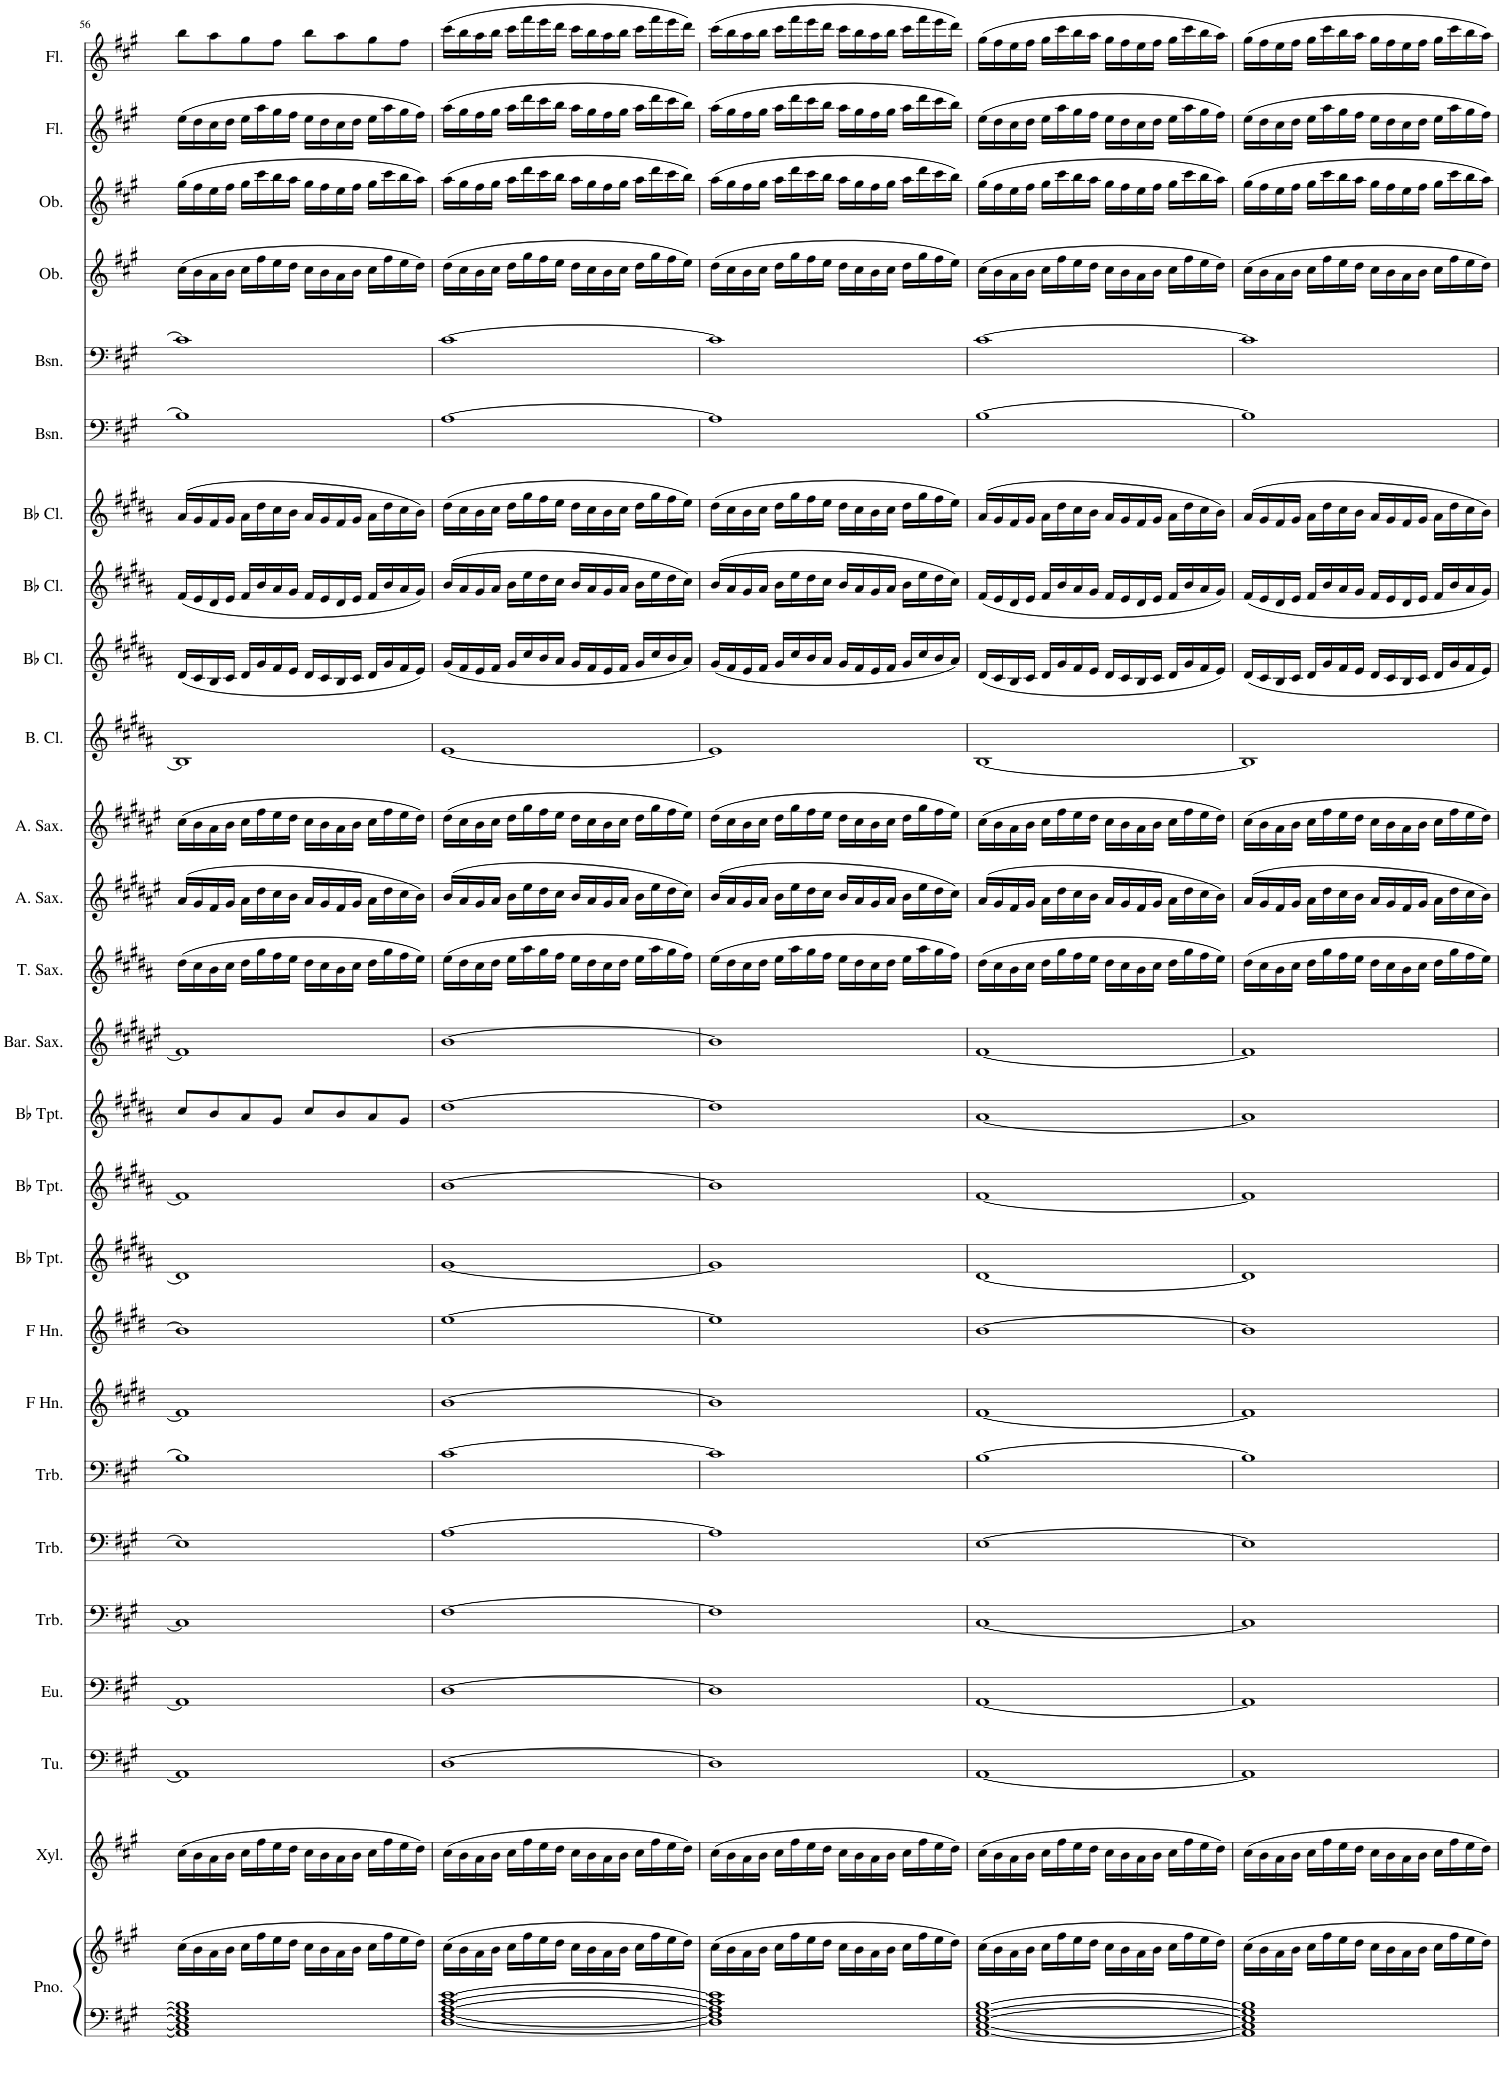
**kern	**kern	**kern	**kern	**kern	**kern	**kern	**kern	**kern	**kern	**kern	**kern	**kern	**kern	**kern	**kern	**kern	**kern	**kern	**kern	**kern	**kern	**kern	**kern	**kern	**kern	**kern
*part26	*part26	*part25	*part24	*part23	*part22	*part21	*part20	*part19	*part18	*part17	*part16	*part15	*part14	*part13	*part12	*part11	*part10	*part9	*part8	*part7	*part6	*part5	*part4	*part3	*part2	*part1
*staff27	*staff26	*staff25	*staff24	*staff23	*staff22	*staff21	*staff20	*staff19	*staff18	*staff17	*staff16	*staff15	*staff14	*staff13	*staff12	*staff11	*staff10	*staff9	*staff8	*staff7	*staff6	*staff5	*staff4	*staff3	*staff2	*staff1
*I"Piano	*	*I"Xylophone	*I"Tuba	*I"Euphonium	*I"Trombone	*I"Trombone	*I"Trombone	*I"Horn in F	*I"Horn in F	*I"Bb Trumpet	*I"Bb Trumpet	*I"Bb Trumpet	*I"Baritone Saxophone	*I"Tenor Saxophone	*I"Alto Saxophone	*I"Alto Saxophone	*I"Bass Clarinet	*I"Bb Clarinet	*I"Bb Clarinet	*I"Bb Clarinet	*I"Bassoon	*I"Bassoon	*I"Oboe	*I"Oboe	*I"Flute	*I"Flute
*I'Pno.	*	*I'Xyl.	*I'Tu.	*I'Eu.	*I'Trb.	*I'Trb.	*I'Trb.	*	*	*I'Bb Tpt.	*I'Bb Tpt.	*I'Bb Tpt.	*I'Bar. Sax.	*I'T. Sax.	*I'A. Sax.	*I'A. Sax.	*I'B. Cl.	*I'Bb Cl.	*I'Bb Cl.	*I'Bb Cl.	*I'Bsn.	*I'Bsn.	*I'Ob.	*I'Ob.	*I'Fl.	*I'Fl.
!!LO:PB:g=z
*clefF4	*clefG2	*clefG2	*clefF4	*clefF4	*clefF4	*clefF4	*clefF4	*clefG2	*clefG2	*clefG2	*clefG2	*clefG2	*clefG2	*clefG2	*clefG2	*clefG2	*clefG2	*clefG2	*clefG2	*clefG2	*clefF4	*clefF4	*clefG2	*clefG2	*clefG2	*clefG2
*	*	*Trd-8c-12	*	*	*	*	*	*Trd4c7	*Trd4c7	*Trd1c2	*Trd1c2	*Trd1c2	*Trd12c21	*Trd8c14	*Trd5c9	*Trd5c9	*Trd8c14	*Trd1c2	*Trd1c2	*Trd1c2	*	*	*	*	*	*
*k[f#c#g#]	*k[f#c#g#]	*k[f#c#g#]	*k[f#c#g#]	*k[f#c#g#]	*k[f#c#g#]	*k[f#c#g#]	*k[f#c#g#]	*k[f#c#g#d#]	*k[f#c#g#d#]	*k[f#c#g#d#a#]	*k[f#c#g#d#a#]	*k[f#c#g#d#a#]	*k[f#c#g#d#a#e#]	*k[f#c#g#d#a#]	*k[f#c#g#d#a#e#]	*k[f#c#g#d#a#e#]	*k[f#c#g#d#a#]	*k[f#c#g#d#a#]	*k[f#c#g#d#a#]	*k[f#c#g#d#a#]	*k[f#c#g#]	*k[f#c#g#]	*k[f#c#g#]	*k[f#c#g#]	*k[f#c#g#]	*k[f#c#g#]
*M4/4	*M4/4	*M4/4	*M4/4	*M4/4	*M4/4	*M4/4	*M4/4	*M4/4	*M4/4	*M4/4	*M4/4	*M4/4	*M4/4	*M4/4	*M4/4	*M4/4	*M4/4	*M4/4	*M4/4	*M4/4	*M4/4	*M4/4	*M4/4	*M4/4	*M4/4	*M4/4
*met(c)	*met(c)	*met(c)	*met(c)	*met(c)	*met(c)	*met(c)	*met(c)	*met(c)	*met(c)	*met(c)	*met(c)	*met(c)	*met(c)	*met(c)	*met(c)	*met(c)	*met(c)	*met(c)	*met(c)	*met(c)	*met(c)	*met(c)	*met(c)	*met(c)	*met(c)	*met(c)
=56	=56	=56	=56	=56	=56	=56	=56	=56	=56	=56	=56	=56	=56	=56	=56	=56	=56	=56	=56	=56	=56	=56	=56	=56	=56	=56
1AA] 1C#] 1E] 1G#] 1B]	(16cc#\LL	(16cc#\LL	1AA]	1AA]	1C#]	1E]	1B]	1f#]	1b]	1d#]	1f#]	8cc#/L	1f#]	(16dd#\LL	(16a#/LL	(16cc#\LL	1B]	(16d#/LL	(16f#/LL	(16a#/LL	1B]	1c#]	(16cc#\LL	(16gg#\LL	(16ee\LL	8bb\L
.	16b\	16b\	.	.	.	.	.	.	.	.	.	.	.	16cc#\	16g#/	16b\	.	16c#/	16e/	16g#/	.	.	16b\	16ff#\	16dd\	.
.	16a\	16a\	.	.	.	.	.	.	.	.	.	8b/	.	16b\	16f#/	16a#\	.	16B/	16d#/	16f#/	.	.	16a\	16ee\	16cc#\	8aa\
.	16b\JJ	16b\JJ	.	.	.	.	.	.	.	.	.	.	.	16cc#\JJ	16g#/JJ	16b\JJ	.	16c#/JJ	16e/JJ	16g#/JJ	.	.	16b\JJ	16ff#\JJ	16dd\JJ	.
.	16cc#\LL	16cc#\LL	.	.	.	.	.	.	.	.	.	8a#/	.	16dd#\LL	16a#\LL	16cc#\LL	.	16d#/LL	16f#/LL	16a#\LL	.	.	16cc#\LL	16gg#\LL	16ee\LL	8gg#\
.	16ff#\	16ff#\	.	.	.	.	.	.	.	.	.	.	.	16gg#\	16dd#\	16ff#\	.	16g#/	16b/	16dd#\	.	.	16ff#\	16ccc#\	16aa\	.
.	16ee\	16ee\	.	.	.	.	.	.	.	.	.	8g#/J	.	16ff#\	16cc#\	16ee#\	.	16f#/	16a#/	16cc#\	.	.	16ee\	16bb\	16gg#\	8ff#\J
.	16dd\JJ	16dd\JJ	.	.	.	.	.	.	.	.	.	.	.	16ee\JJ	16b\JJ	16dd#\JJ	.	16e/JJ	16g#/JJ	16b\JJ	.	.	16dd\JJ	16aa\JJ	16ff#\JJ	.
.	16cc#\LL	16cc#\LL	.	.	.	.	.	.	.	.	.	8cc#/L	.	16dd#\LL	16a#/LL	16cc#\LL	.	16d#/LL	16f#/LL	16a#/LL	.	.	16cc#\LL	16gg#\LL	16ee\LL	8bb\L
.	16b\	16b\	.	.	.	.	.	.	.	.	.	.	.	16cc#\	16g#/	16b\	.	16c#/	16e/	16g#/	.	.	16b\	16ff#\	16dd\	.
.	16a\	16a\	.	.	.	.	.	.	.	.	.	8b/	.	16b\	16f#/	16a#\	.	16B/	16d#/	16f#/	.	.	16a\	16ee\	16cc#\	8aa\
.	16b\JJ	16b\JJ	.	.	.	.	.	.	.	.	.	.	.	16cc#\JJ	16g#/JJ	16b\JJ	.	16c#/JJ	16e/JJ	16g#/JJ	.	.	16b\JJ	16ff#\JJ	16dd\JJ	.
.	16cc#\LL	16cc#\LL	.	.	.	.	.	.	.	.	.	8a#/	.	16dd#\LL	16a#\LL	16cc#\LL	.	16d#/LL	16f#/LL	16a#\LL	.	.	16cc#\LL	16gg#\LL	16ee\LL	8gg#\
.	16ff#\	16ff#\	.	.	.	.	.	.	.	.	.	.	.	16gg#\	16dd#\	16ff#\	.	16g#/	16b/	16dd#\	.	.	16ff#\	16ccc#\	16aa\	.
.	16ee\	16ee\	.	.	.	.	.	.	.	.	.	8g#/J	.	16ff#\	16cc#\	16ee#\	.	16f#/	16a#/	16cc#\	.	.	16ee\	16bb\	16gg#\	8ff#\J
.	16dd\JJ)	16dd\JJ)	.	.	.	.	.	.	.	.	.	.	.	16ee\JJ)	16b\JJ)	16dd#\JJ)	.	16e/JJ)	16g#/JJ)	16b\JJ)	.	.	16dd\JJ)	16aa\JJ)	16ff#\JJ)	.
=57	=57	=57	=57	=57	=57	=57	=57	=57	=57	=57	=57	=57	=57	=57	=57	=57	=57	=57	=57	=57	=57	=57	=57	=57	=57	=57
[1D [1F# [1A [1c# [1e	(16cc#\LL	(16cc#\LL	[1D	[1D	[1F#	[1A	[1c#	[1b	[1ee	[1g#	[1b	[1dd#	[1b	(16ee\LL	(16b/LL	(16dd#\LL	[1e	(16g#/LL	(16b/LL	(16dd#\LL	[1A	[1c#	(16dd\LL	(16aa\LL	(16aa\LL	(16ccc#\LL
.	16b\	16b\	.	.	.	.	.	.	.	.	.	.	.	16dd#\	16a#/	16cc#\	.	16f#/	16a#/	16cc#\	.	.	16cc#\	16gg#\	16gg#\	16bb\
.	16a\	16a\	.	.	.	.	.	.	.	.	.	.	.	16cc#\	16g#/	16b\	.	16e/	16g#/	16b\	.	.	16b\	16ff#\	16ff#\	16aa\
.	16b\JJ	16b\JJ	.	.	.	.	.	.	.	.	.	.	.	16dd#\JJ	16a#/JJ	16cc#\JJ	.	16f#/JJ	16a#/JJ	16cc#\JJ	.	.	16cc#\JJ	16gg#\JJ	16gg#\JJ	16bb\JJ
.	16cc#\LL	16cc#\LL	.	.	.	.	.	.	.	.	.	.	.	16ee\LL	16b\LL	16dd#\LL	.	16g#/LL	16b\LL	16dd#\LL	.	.	16dd\LL	16aa\LL	16aa\LL	16ccc#\LL
.	16ff#\	16ff#\	.	.	.	.	.	.	.	.	.	.	.	16aa#\	16ee#\	16gg#\	.	16cc#/	16ee\	16gg#\	.	.	16gg#\	16ddd\	16ddd\	16fff#\
.	16ee\	16ee\	.	.	.	.	.	.	.	.	.	.	.	16gg#\	16dd#\	16ff#\	.	16b/	16dd#\	16ff#\	.	.	16ff#\	16ccc#\	16ccc#\	16eee\
.	16dd\JJ	16dd\JJ	.	.	.	.	.	.	.	.	.	.	.	16ff#\JJ	16cc#\JJ	16ee#\JJ	.	16a#/JJ	16cc#\JJ	16ee\JJ	.	.	16ee\JJ	16bb\JJ	16bb\JJ	16ddd\JJ
.	16cc#\LL	16cc#\LL	.	.	.	.	.	.	.	.	.	.	.	16ee\LL	16b/LL	16dd#\LL	.	16g#/LL	16b/LL	16dd#\LL	.	.	16dd\LL	16aa\LL	16aa\LL	16ccc#\LL
.	16b\	16b\	.	.	.	.	.	.	.	.	.	.	.	16dd#\	16a#/	16cc#\	.	16f#/	16a#/	16cc#\	.	.	16cc#\	16gg#\	16gg#\	16bb\
.	16a\	16a\	.	.	.	.	.	.	.	.	.	.	.	16cc#\	16g#/	16b\	.	16e/	16g#/	16b\	.	.	16b\	16ff#\	16ff#\	16aa\
.	16b\JJ	16b\JJ	.	.	.	.	.	.	.	.	.	.	.	16dd#\JJ	16a#/JJ	16cc#\JJ	.	16f#/JJ	16a#/JJ	16cc#\JJ	.	.	16cc#\JJ	16gg#\JJ	16gg#\JJ	16bb\JJ
.	16cc#\LL	16cc#\LL	.	.	.	.	.	.	.	.	.	.	.	16ee\LL	16b\LL	16dd#\LL	.	16g#/LL	16b\LL	16dd#\LL	.	.	16dd\LL	16aa\LL	16aa\LL	16ccc#\LL
.	16ff#\	16ff#\	.	.	.	.	.	.	.	.	.	.	.	16aa#\	16ee#\	16gg#\	.	16cc#/	16ee\	16gg#\	.	.	16gg#\	16ddd\	16ddd\	16fff#\
.	16ee\	16ee\	.	.	.	.	.	.	.	.	.	.	.	16gg#\	16dd#\	16ff#\	.	16b/	16dd#\	16ff#\	.	.	16ff#\	16ccc#\	16ccc#\	16eee\
.	16dd\JJ)	16dd\JJ)	.	.	.	.	.	.	.	.	.	.	.	16ff#\JJ)	16cc#\JJ)	16ee#\JJ)	.	16a#/JJ)	16cc#\JJ)	16ee\JJ)	.	.	16ee\JJ)	16bb\JJ)	16bb\JJ)	16ddd\JJ)
=58	=58	=58	=58	=58	=58	=58	=58	=58	=58	=58	=58	=58	=58	=58	=58	=58	=58	=58	=58	=58	=58	=58	=58	=58	=58	=58
1D] 1F#] 1A] 1c#] 1e]	(16cc#\LL	(16cc#\LL	1D]	1D]	1F#]	1A]	1c#]	1b]	1ee]	1g#]	1b]	1dd#]	1b]	(16ee\LL	(16b/LL	(16dd#\LL	1e]	(16g#/LL	(16b/LL	(16dd#\LL	1A]	1c#]	(16dd\LL	(16aa\LL	(16aa\LL	(16ccc#\LL
.	16b\	16b\	.	.	.	.	.	.	.	.	.	.	.	16dd#\	16a#/	16cc#\	.	16f#/	16a#/	16cc#\	.	.	16cc#\	16gg#\	16gg#\	16bb\
.	16a\	16a\	.	.	.	.	.	.	.	.	.	.	.	16cc#\	16g#/	16b\	.	16e/	16g#/	16b\	.	.	16b\	16ff#\	16ff#\	16aa\
.	16b\JJ	16b\JJ	.	.	.	.	.	.	.	.	.	.	.	16dd#\JJ	16a#/JJ	16cc#\JJ	.	16f#/JJ	16a#/JJ	16cc#\JJ	.	.	16cc#\JJ	16gg#\JJ	16gg#\JJ	16bb\JJ
.	16cc#\LL	16cc#\LL	.	.	.	.	.	.	.	.	.	.	.	16ee\LL	16b\LL	16dd#\LL	.	16g#/LL	16b\LL	16dd#\LL	.	.	16dd\LL	16aa\LL	16aa\LL	16ccc#\LL
.	16ff#\	16ff#\	.	.	.	.	.	.	.	.	.	.	.	16aa#\	16ee#\	16gg#\	.	16cc#/	16ee\	16gg#\	.	.	16gg#\	16ddd\	16ddd\	16fff#\
.	16ee\	16ee\	.	.	.	.	.	.	.	.	.	.	.	16gg#\	16dd#\	16ff#\	.	16b/	16dd#\	16ff#\	.	.	16ff#\	16ccc#\	16ccc#\	16eee\
.	16dd\JJ	16dd\JJ	.	.	.	.	.	.	.	.	.	.	.	16ff#\JJ	16cc#\JJ	16ee#\JJ	.	16a#/JJ	16cc#\JJ	16ee\JJ	.	.	16ee\JJ	16bb\JJ	16bb\JJ	16ddd\JJ
.	16cc#\LL	16cc#\LL	.	.	.	.	.	.	.	.	.	.	.	16ee\LL	16b/LL	16dd#\LL	.	16g#/LL	16b/LL	16dd#\LL	.	.	16dd\LL	16aa\LL	16aa\LL	16ccc#\LL
.	16b\	16b\	.	.	.	.	.	.	.	.	.	.	.	16dd#\	16a#/	16cc#\	.	16f#/	16a#/	16cc#\	.	.	16cc#\	16gg#\	16gg#\	16bb\
.	16a\	16a\	.	.	.	.	.	.	.	.	.	.	.	16cc#\	16g#/	16b\	.	16e/	16g#/	16b\	.	.	16b\	16ff#\	16ff#\	16aa\
.	16b\JJ	16b\JJ	.	.	.	.	.	.	.	.	.	.	.	16dd#\JJ	16a#/JJ	16cc#\JJ	.	16f#/JJ	16a#/JJ	16cc#\JJ	.	.	16cc#\JJ	16gg#\JJ	16gg#\JJ	16bb\JJ
.	16cc#\LL	16cc#\LL	.	.	.	.	.	.	.	.	.	.	.	16ee\LL	16b\LL	16dd#\LL	.	16g#/LL	16b\LL	16dd#\LL	.	.	16dd\LL	16aa\LL	16aa\LL	16ccc#\LL
.	16ff#\	16ff#\	.	.	.	.	.	.	.	.	.	.	.	16aa#\	16ee#\	16gg#\	.	16cc#/	16ee\	16gg#\	.	.	16gg#\	16ddd\	16ddd\	16fff#\
.	16ee\	16ee\	.	.	.	.	.	.	.	.	.	.	.	16gg#\	16dd#\	16ff#\	.	16b/	16dd#\	16ff#\	.	.	16ff#\	16ccc#\	16ccc#\	16eee\
.	16dd\JJ)	16dd\JJ)	.	.	.	.	.	.	.	.	.	.	.	16ff#\JJ)	16cc#\JJ)	16ee#\JJ)	.	16a#/JJ)	16cc#\JJ)	16ee\JJ)	.	.	16ee\JJ)	16bb\JJ)	16bb\JJ)	16ddd\JJ)
=59	=59	=59	=59	=59	=59	=59	=59	=59	=59	=59	=59	=59	=59	=59	=59	=59	=59	=59	=59	=59	=59	=59	=59	=59	=59	=59
[1AA [1C# [1E [1G# [1B	(16cc#\LL	(16cc#\LL	[1AA	[1AA	[1C#	[1E	[1B	[1f#	[1b	[1d#	[1f#	[1a#	[1f#	(16dd#\LL	(16a#/LL	(16cc#\LL	[1B	(16d#/LL	(16f#/LL	(16a#/LL	[1B	[1c#	(16cc#\LL	(16gg#\LL	(16ee\LL	(16gg#\LL
.	16b\	16b\	.	.	.	.	.	.	.	.	.	.	.	16cc#\	16g#/	16b\	.	16c#/	16e/	16g#/	.	.	16b\	16ff#\	16dd\	16ff#\
.	16a\	16a\	.	.	.	.	.	.	.	.	.	.	.	16b\	16f#/	16a#\	.	16B/	16d#/	16f#/	.	.	16a\	16ee\	16cc#\	16ee\
.	16b\JJ	16b\JJ	.	.	.	.	.	.	.	.	.	.	.	16cc#\JJ	16g#/JJ	16b\JJ	.	16c#/JJ	16e/JJ	16g#/JJ	.	.	16b\JJ	16ff#\JJ	16dd\JJ	16ff#\JJ
.	16cc#\LL	16cc#\LL	.	.	.	.	.	.	.	.	.	.	.	16dd#\LL	16a#\LL	16cc#\LL	.	16d#/LL	16f#/LL	16a#\LL	.	.	16cc#\LL	16gg#\LL	16ee\LL	16gg#\LL
.	16ff#\	16ff#\	.	.	.	.	.	.	.	.	.	.	.	16gg#\	16dd#\	16ff#\	.	16g#/	16b/	16dd#\	.	.	16ff#\	16ccc#\	16aa\	16ccc#\
.	16ee\	16ee\	.	.	.	.	.	.	.	.	.	.	.	16ff#\	16cc#\	16ee#\	.	16f#/	16a#/	16cc#\	.	.	16ee\	16bb\	16gg#\	16bb\
.	16dd\JJ	16dd\JJ	.	.	.	.	.	.	.	.	.	.	.	16ee\JJ	16b\JJ	16dd#\JJ	.	16e/JJ	16g#/JJ	16b\JJ	.	.	16dd\JJ	16aa\JJ	16ff#\JJ	16aa\JJ
.	16cc#\LL	16cc#\LL	.	.	.	.	.	.	.	.	.	.	.	16dd#\LL	16a#/LL	16cc#\LL	.	16d#/LL	16f#/LL	16a#/LL	.	.	16cc#\LL	16gg#\LL	16ee\LL	16gg#\LL
.	16b\	16b\	.	.	.	.	.	.	.	.	.	.	.	16cc#\	16g#/	16b\	.	16c#/	16e/	16g#/	.	.	16b\	16ff#\	16dd\	16ff#\
.	16a\	16a\	.	.	.	.	.	.	.	.	.	.	.	16b\	16f#/	16a#\	.	16B/	16d#/	16f#/	.	.	16a\	16ee\	16cc#\	16ee\
.	16b\JJ	16b\JJ	.	.	.	.	.	.	.	.	.	.	.	16cc#\JJ	16g#/JJ	16b\JJ	.	16c#/JJ	16e/JJ	16g#/JJ	.	.	16b\JJ	16ff#\JJ	16dd\JJ	16ff#\JJ
.	16cc#\LL	16cc#\LL	.	.	.	.	.	.	.	.	.	.	.	16dd#\LL	16a#\LL	16cc#\LL	.	16d#/LL	16f#/LL	16a#\LL	.	.	16cc#\LL	16gg#\LL	16ee\LL	16gg#\LL
.	16ff#\	16ff#\	.	.	.	.	.	.	.	.	.	.	.	16gg#\	16dd#\	16ff#\	.	16g#/	16b/	16dd#\	.	.	16ff#\	16ccc#\	16aa\	16ccc#\
.	16ee\	16ee\	.	.	.	.	.	.	.	.	.	.	.	16ff#\	16cc#\	16ee#\	.	16f#/	16a#/	16cc#\	.	.	16ee\	16bb\	16gg#\	16bb\
.	16dd\JJ)	16dd\JJ)	.	.	.	.	.	.	.	.	.	.	.	16ee\JJ)	16b\JJ)	16dd#\JJ)	.	16e/JJ)	16g#/JJ)	16b\JJ)	.	.	16dd\JJ)	16aa\JJ)	16ff#\JJ)	16aa\JJ)
=60	=60	=60	=60	=60	=60	=60	=60	=60	=60	=60	=60	=60	=60	=60	=60	=60	=60	=60	=60	=60	=60	=60	=60	=60	=60	=60
1AA] 1C#] 1E] 1G#] 1B]	(16cc#\LL	(16cc#\LL	1AA]	1AA]	1C#]	1E]	1B]	1f#]	1b]	1d#]	1f#]	1a#]	1f#]	(16dd#\LL	(16a#/LL	(16cc#\LL	1B]	(16d#/LL	(16f#/LL	(16a#/LL	1B]	1c#]	(16cc#\LL	(16gg#\LL	(16ee\LL	(16gg#\LL
.	16b\	16b\	.	.	.	.	.	.	.	.	.	.	.	16cc#\	16g#/	16b\	.	16c#/	16e/	16g#/	.	.	16b\	16ff#\	16dd\	16ff#\
.	16a\	16a\	.	.	.	.	.	.	.	.	.	.	.	16b\	16f#/	16a#\	.	16B/	16d#/	16f#/	.	.	16a\	16ee\	16cc#\	16ee\
.	16b\JJ	16b\JJ	.	.	.	.	.	.	.	.	.	.	.	16cc#\JJ	16g#/JJ	16b\JJ	.	16c#/JJ	16e/JJ	16g#/JJ	.	.	16b\JJ	16ff#\JJ	16dd\JJ	16ff#\JJ
.	16cc#\LL	16cc#\LL	.	.	.	.	.	.	.	.	.	.	.	16dd#\LL	16a#\LL	16cc#\LL	.	16d#/LL	16f#/LL	16a#\LL	.	.	16cc#\LL	16gg#\LL	16ee\LL	16gg#\LL
.	16ff#\	16ff#\	.	.	.	.	.	.	.	.	.	.	.	16gg#\	16dd#\	16ff#\	.	16g#/	16b/	16dd#\	.	.	16ff#\	16ccc#\	16aa\	16ccc#\
.	16ee\	16ee\	.	.	.	.	.	.	.	.	.	.	.	16ff#\	16cc#\	16ee#\	.	16f#/	16a#/	16cc#\	.	.	16ee\	16bb\	16gg#\	16bb\
.	16dd\JJ	16dd\JJ	.	.	.	.	.	.	.	.	.	.	.	16ee\JJ	16b\JJ	16dd#\JJ	.	16e/JJ	16g#/JJ	16b\JJ	.	.	16dd\JJ	16aa\JJ	16ff#\JJ	16aa\JJ
.	16cc#\LL	16cc#\LL	.	.	.	.	.	.	.	.	.	.	.	16dd#\LL	16a#/LL	16cc#\LL	.	16d#/LL	16f#/LL	16a#/LL	.	.	16cc#\LL	16gg#\LL	16ee\LL	16gg#\LL
.	16b\	16b\	.	.	.	.	.	.	.	.	.	.	.	16cc#\	16g#/	16b\	.	16c#/	16e/	16g#/	.	.	16b\	16ff#\	16dd\	16ff#\
.	16a\	16a\	.	.	.	.	.	.	.	.	.	.	.	16b\	16f#/	16a#\	.	16B/	16d#/	16f#/	.	.	16a\	16ee\	16cc#\	16ee\
.	16b\JJ	16b\JJ	.	.	.	.	.	.	.	.	.	.	.	16cc#\JJ	16g#/JJ	16b\JJ	.	16c#/JJ	16e/JJ	16g#/JJ	.	.	16b\JJ	16ff#\JJ	16dd\JJ	16ff#\JJ
.	16cc#\LL	16cc#\LL	.	.	.	.	.	.	.	.	.	.	.	16dd#\LL	16a#\LL	16cc#\LL	.	16d#/LL	16f#/LL	16a#\LL	.	.	16cc#\LL	16gg#\LL	16ee\LL	16gg#\LL
.	16ff#\	16ff#\	.	.	.	.	.	.	.	.	.	.	.	16gg#\	16dd#\	16ff#\	.	16g#/	16b/	16dd#\	.	.	16ff#\	16ccc#\	16aa\	16ccc#\
.	16ee\	16ee\	.	.	.	.	.	.	.	.	.	.	.	16ff#\	16cc#\	16ee#\	.	16f#/	16a#/	16cc#\	.	.	16ee\	16bb\	16gg#\	16bb\
.	16dd\JJ)	16dd\JJ)	.	.	.	.	.	.	.	.	.	.	.	16ee\JJ)	16b\JJ)	16dd#\JJ)	.	16e/JJ)	16g#/JJ)	16b\JJ)	.	.	16dd\JJ)	16aa\JJ)	16ff#\JJ)	16aa\JJ)
=	=	=	=	=	=	=	=	=	=	=	=	=	=	=	=	=	=	=	=	=	=	=	=	=	=	=
*-	*-	*-	*-	*-	*-	*-	*-	*-	*-	*-	*-	*-	*-	*-	*-	*-	*-	*-	*-	*-	*-	*-	*-	*-	*-	*-
